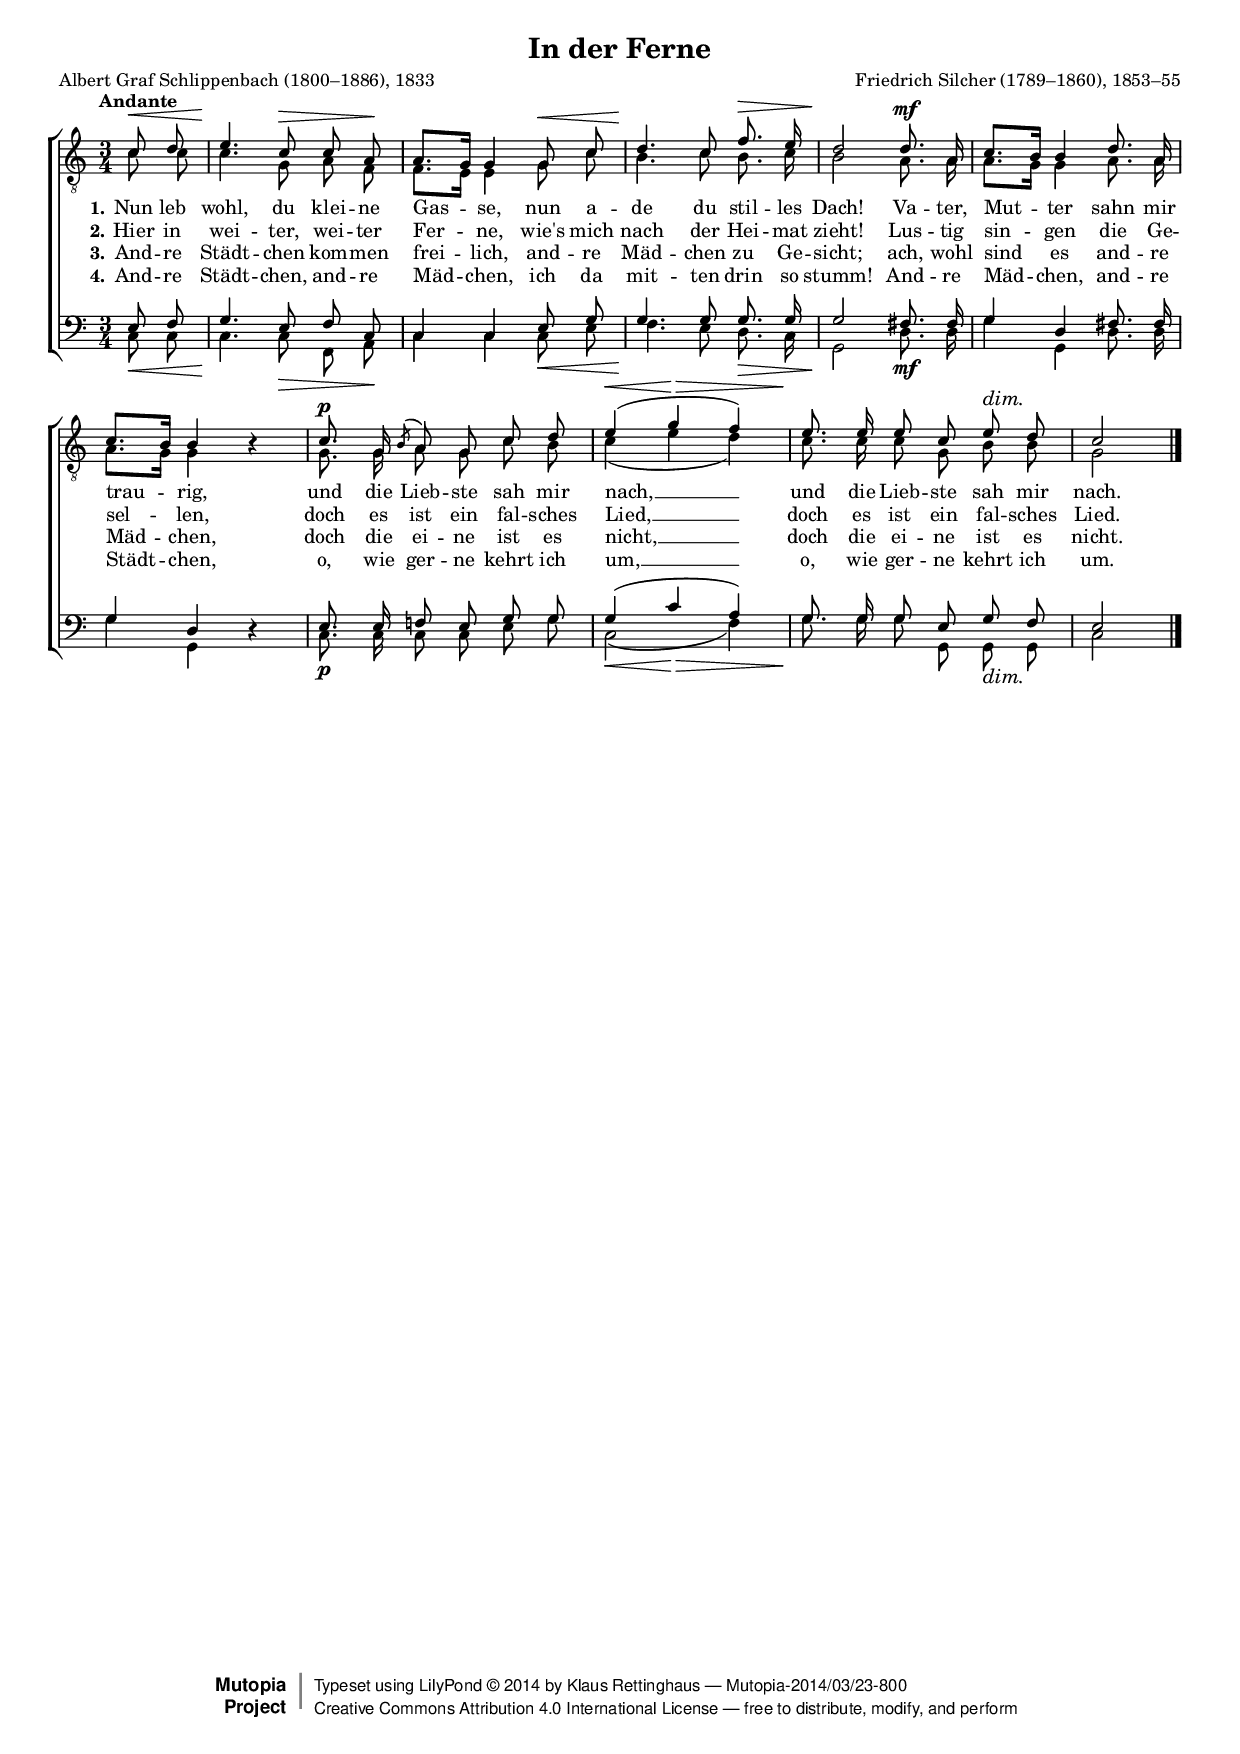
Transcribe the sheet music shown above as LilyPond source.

#(set-global-staff-size 15.5) 

\version "2.18.0" 

global = { \key c \major \time 3/4 \tempo "Andante" } 

TAFerne = \relative c' { 
\partial 4 
a'8\< b cis4.\! a8\> a fis\! fis8.[ e16] e4 
e8\< a b4.\! a8 d8.\> cis16 b2\!
b8.\mf fis16 a8.[ gis16] gis4 
b8. fis16 a8.[ gis16] gis4 \oneVoice r \voiceOne 
a8.\p e16 \acciaccatura gis8 fis e a b cis4(\< e\> d) 
cis8.\! cis16 cis8 a cis\dim b a2\! 
\bar "|." 
} 

TBFerne = \relative c' { 
\partial 4 
c8 c c4. g8 a f f8.[ e16] e4 
g8 c b4. c8 b8. c16 b2 
a8. a16 a8.[ g16] g4 
a8. a16 a8.[ g16] g4 s 
g8. g16 a8 g c b c4( e d) 
c8. c16 c8 g b b g2 
\bar "|." 
} 

BAFerne = \relative c { 
\partial 4 
e8 f g4. e8 f c c4 c 
e8 g g4. g8 g8. g16 g2 
fis8. fis16 g4 d 
fis8. fis16 g4 d \oneVoice r \voiceOne 
e8. e16 f!8 e g g g4( c a) 
g8. g16 g8 e g f e2 
\bar "|." 
} 

BBFerne = \relative c { 
\partial 4 
c8\< c c4.\! c8\> f, a\! c4 c 
c8\< e f4.\! e8 d8.\> c16 g2\!
d'8.\mf d16 g4 g, 
d'8. d16 g4 g, s
c8.\p c16 c8 c e g <<c,2(\< {s4 s\>}>> f) 
g8.\! g16 g8 g, g\dim g c2\! 
\bar "|." 
} 


LFerneA = \lyricmode { 
\set stanza = "1." 
Nun leb wohl, du klei -- ne Gas -- se, 
nun a -- de du stil -- les Dach! 
Va -- ter, Mut -- ter sahn mir trau -- rig, 
und die Lieb -- ste sah mir nach, __ 
und die Lieb -- ste sah mir nach. 
} 

LFerneB = \lyricmode { 
\set stanza = "2." 
Hier in wei -- ter, wei -- ter Fer -- ne, 
wie's mich nach der Hei -- mat zieht! 
Lus -- tig sin -- gen die Ge -- sel -- len, 
doch es ist ein fal -- sches Lied, __ 
doch es ist ein fal -- sches Lied. 
} 

LFerneC = \lyricmode { 
\set stanza = "3." 
And -- re Städt -- chen kom -- men frei -- lich, 
and -- re Mäd -- chen zu Ge -- sicht; 
ach, wohl sind es and -- re Mäd -- chen, 
doch die ei -- ne ist es nicht, __ 
doch die ei -- ne ist es nicht. 
} 

LFerneD = \lyricmode { 
\set stanza = "4." 
And -- re Städt -- chen, and -- re Mäd -- chen, 
ich da mit -- ten drin so stumm! 
And -- re Mäd -- chen, and -- re Städt -- chen, 
o, wie ger -- ne kehrt ich um, __ 
o, wie ger -- ne kehrt ich um. 
} 

%--------------------

\header { 
 kaisernumber = "222" 
 comment = "" 
 footnote = "" 
 
 title = "In der Ferne" 
 subtitle = "" 
 composer = "Friedrich Silcher (1789–1860), 1853–55" 
 opus = "" 
 arranger = "" 
 poet = "Albert Graf Schlippenbach (1800–1886), 1833" 
 
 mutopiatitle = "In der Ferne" 
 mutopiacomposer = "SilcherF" 
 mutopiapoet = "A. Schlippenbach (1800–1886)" 
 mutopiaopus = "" 
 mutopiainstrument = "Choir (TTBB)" 
 date = "1850s" 
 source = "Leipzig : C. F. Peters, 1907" 
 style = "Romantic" 
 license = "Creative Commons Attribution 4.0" 
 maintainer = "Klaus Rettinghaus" 
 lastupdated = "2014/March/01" 
  
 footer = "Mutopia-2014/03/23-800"
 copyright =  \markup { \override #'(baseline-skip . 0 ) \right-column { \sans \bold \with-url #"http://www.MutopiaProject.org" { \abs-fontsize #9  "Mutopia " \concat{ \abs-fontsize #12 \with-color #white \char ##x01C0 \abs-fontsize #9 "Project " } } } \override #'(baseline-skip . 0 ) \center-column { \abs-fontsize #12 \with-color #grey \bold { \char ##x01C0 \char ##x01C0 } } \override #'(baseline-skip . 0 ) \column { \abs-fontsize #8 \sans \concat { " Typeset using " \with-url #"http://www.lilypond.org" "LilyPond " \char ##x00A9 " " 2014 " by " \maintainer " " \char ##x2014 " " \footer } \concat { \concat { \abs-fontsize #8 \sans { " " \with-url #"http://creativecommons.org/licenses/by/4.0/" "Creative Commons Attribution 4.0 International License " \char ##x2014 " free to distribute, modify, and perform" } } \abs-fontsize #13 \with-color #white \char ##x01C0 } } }
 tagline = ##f
} 

\score {
{
\context ChoirStaff 
	<< 
	\context Staff = TenorStaff 
	<< 
	\accidentalStyle voice 
	\set Staff.midiInstrument = "voice oohs" 
			\clef "G_8" 
			\context Voice = TenorA { \voiceOne 
				<< 
				\set hairpinToBarline = ##f 
				\autoBeamOff 
				\dynamicUp 
				\global \transpose a c \TAFerne 
				>> } 
			\context Voice = TenorB { \voiceTwo 
 				<< 
				\autoBeamOff 
				\dynamicDown 
				\global \TBFerne 
				>> } 
			>> 
	\context Lyrics = verseone 
	\context Lyrics = versetwo 
	\context Lyrics = versethree 
	\context Lyrics = versefour 
	\context Staff = BassStaff 
	<< 
	\accidentalStyle voice 
	\set Staff.midiInstrument = "voice oohs" 
			\clef "F" 
			\context Voice = BassA { \voiceOne 
				<< 
				\autoBeamOff 
				\dynamicUp 
				\global \BAFerne 
				>> } 
			\context Voice = BassB { \voiceTwo 
				<< 
				\set hairpinToBarline = ##f 
				\autoBeamOff 
				\dynamicDown 
				\global \BBFerne 
				>> } 
		>> 
	\context Lyrics = verseone \lyricsto TenorA \LFerneA 
	\context Lyrics = versetwo \lyricsto TenorA \LFerneB 
	\context Lyrics = versethree \lyricsto TenorA \LFerneC 
	\context Lyrics = versefour \lyricsto TenorA \LFerneD 
	>> 
}

\layout {
indent = 0.0\cm
\context {\Score 
\remove "Bar_number_engraver"
\override DynamicTextSpanner.style = #'none 
\override BreathingSign.text = #(make-musicglyph-markup "scripts.rvarcomma") 
}
}

\midi {
\tempo 4=66
}

}
